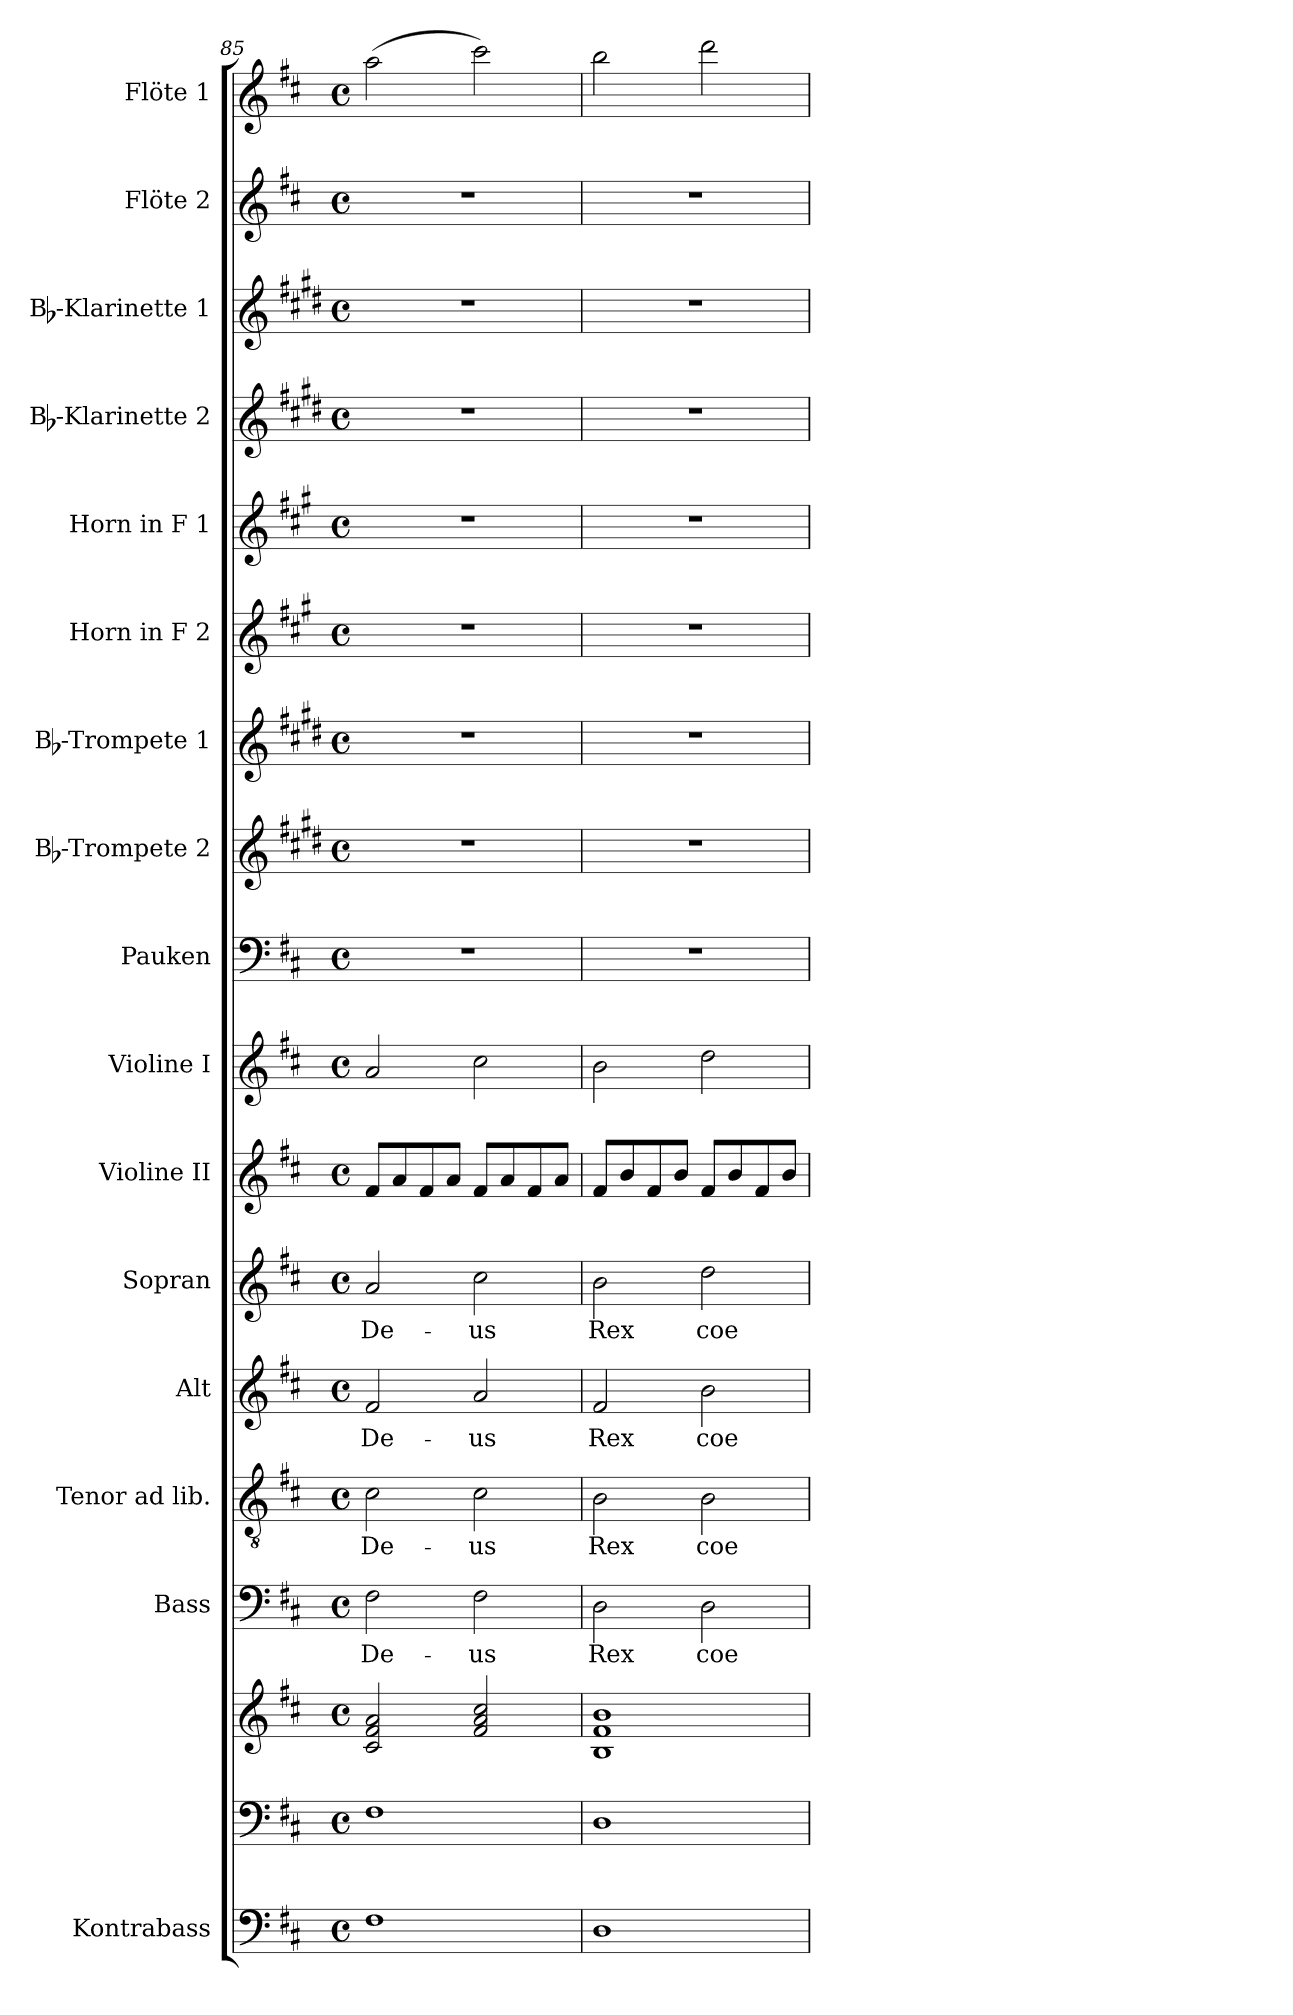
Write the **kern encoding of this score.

**kern	**kern	**kern	**kern	**text	**kern	**text	**kern	**text	**kern	**text	**kern	**kern	**kern	**kern	**kern	**kern	**kern	**kern	**kern	**kern	**kern
*part17	*part16	*part16	*part15	*part15	*part14	*part14	*part13	*part13	*part12	*part12	*part11	*part10	*part9	*part8	*part7	*part6	*part5	*part4	*part3	*part2	*part1
*staff18	*staff17	*staff16	*staff15	*staff15	*staff14	*staff14	*staff13	*staff13	*staff12	*staff12	*staff11	*staff10	*staff9	*staff8	*staff7	*staff6	*staff5	*staff4	*staff3	*staff2	*staff1
*I"Kontrabass	*	*	*I"Bass	*	*I"Tenor ad lib.	*	*I"Alt	*	*I"Sopran	*	*I"Violine II	*I"Violine I	*I"Pauken	*I"Bb-Trompete 2	*I"Bb-Trompete 1	*I"Horn in F 2	*I"Horn in F 1	*I"Bb-Klarinette 2	*I"Bb-Klarinette 1	*I"Flöte 2	*I"Flöte 1
*I'Kb.	*	*	*I'B.	*	*I'T.	*	*I'A.	*	*I'S.	*	*I'Vl. II	*I'Vl. I	*I'Pk.	*I'Bb Trp. 2	*I'Bb Trp. 1	*	*	*I'Bb Kl. 2	*I'Bb Kl. 1	*I'Fl. 2	*I'Fl. 1
*clefF4	*clefF4	*clefG2	*clefF4	*	*clefGv2	*	*clefG2	*	*clefG2	*	*clefG2	*clefG2	*clefF4	*clefG2	*clefG2	*clefG2	*clefG2	*clefG2	*clefG2	*clefG2	*clefG2
*ITrd7c12	*	*	*	*	*	*	*	*	*	*	*	*	*	*ITrd1c2	*ITrd1c2	*ITrd4c7	*ITrd4c7	*ITrd1c2	*ITrd1c2	*	*
*k[f#c#]	*k[f#c#]	*k[f#c#]	*k[f#c#]	*	*k[f#c#]	*	*k[f#c#]	*	*k[f#c#]	*	*k[f#c#]	*k[f#c#]	*k[f#c#]	*k[f#c#]	*k[f#c#]	*k[f#c#]	*k[f#c#]	*k[f#c#]	*k[f#c#]	*k[f#c#]	*k[f#c#]
*D:	*D:	*D:	*D:	*	*D:	*	*D:	*	*D:	*	*D:	*D:	*D:	*D:	*D:	*D:	*D:	*D:	*D:	*D:	*D:
*M4/4	*M4/4	*M4/4	*M4/4	*	*M4/4	*	*M4/4	*	*M4/4	*	*M4/4	*M4/4	*M4/4	*M4/4	*M4/4	*M4/4	*M4/4	*M4/4	*M4/4	*M4/4	*M4/4
*met(c)	*met(c)	*met(c)	*met(c)	*	*met(c)	*	*met(c)	*	*met(c)	*	*met(c)	*met(c)	*met(c)	*met(c)	*met(c)	*met(c)	*met(c)	*met(c)	*met(c)	*met(c)	*met(c)
=85	=85	=85	=85	=85	=85	=85	=85	=85	=85	=85	=85	=85	=85	=85	=85	=85	=85	=85	=85	=85	=85
!	!	!	!	!LO:LY:b	!	!LO:LY:b	!	!LO:LY:b	!	!LO:LY:b	!	!	!	!	!	!	!	!	!	!	!
1FF#	1F#	2c#/ 2f#/ 2a/	2F#\	De-	2c#\	De-	2f#/	De-	2a/	De-	8f#/L	2a/	1r	1r	1r	1r	1r	1r	1r	1r	(>2aa\
.	.	.	.	.	.	.	.	.	.	.	8a/	.	.	.	.	.	.	.	.	.	.
.	.	.	.	.	.	.	.	.	.	.	8f#/	.	.	.	.	.	.	.	.	.	.
.	.	.	.	.	.	.	.	.	.	.	8a/J	.	.	.	.	.	.	.	.	.	.
!	!	!	!	!LO:LY:b	!	!LO:LY:b	!	!LO:LY:b	!	!LO:LY:b	!	!	!	!	!	!	!	!	!	!	!
.	.	2f#/ 2a/ 2cc#/	2F#\	-us	2c#\	-us	2a/	-us	2cc#\	-us	8f#/L	2cc#\	.	.	.	.	.	.	.	.	2ccc#\)
.	.	.	.	.	.	.	.	.	.	.	8a/	.	.	.	.	.	.	.	.	.	.
.	.	.	.	.	.	.	.	.	.	.	8f#/	.	.	.	.	.	.	.	.	.	.
.	.	.	.	.	.	.	.	.	.	.	8a/J	.	.	.	.	.	.	.	.	.	.
=86	=86	=86	=86	=86	=86	=86	=86	=86	=86	=86	=86	=86	=86	=86	=86	=86	=86	=86	=86	=86	=86
!	!	!	!	!LO:LY:b	!	!LO:LY:b	!	!LO:LY:b	!	!LO:LY:b	!	!	!	!	!	!	!	!	!	!	!
1DD	1D	1B 1f# 1b	2D\	Rex	2B\	Rex	2f#/	Rex	2b\	Rex	8f#/L	2b\	1r	1r	1r	1r	1r	1r	1r	1r	2bb\
.	.	.	.	.	.	.	.	.	.	.	8b/	.	.	.	.	.	.	.	.	.	.
.	.	.	.	.	.	.	.	.	.	.	8f#/	.	.	.	.	.	.	.	.	.	.
.	.	.	.	.	.	.	.	.	.	.	8b/J	.	.	.	.	.	.	.	.	.	.
!	!	!	!	!LO:LY:b	!	!LO:LY:b	!	!LO:LY:b	!	!LO:LY:b	!	!	!	!	!	!	!	!	!	!	!
.	.	.	2D\	coe-	2B\	coe-	2b\	coe-	2dd\	coe-	8f#/L	2dd\	.	.	.	.	.	.	.	.	2ddd\
.	.	.	.	.	.	.	.	.	.	.	8b/	.	.	.	.	.	.	.	.	.	.
.	.	.	.	.	.	.	.	.	.	.	8f#/	.	.	.	.	.	.	.	.	.	.
.	.	.	.	.	.	.	.	.	.	.	8b/J	.	.	.	.	.	.	.	.	.	.
=	=	=	=	=	=	=	=	=	=	=	=	=	=	=	=	=	=	=	=	=	=
*-	*-	*-	*-	*-	*-	*-	*-	*-	*-	*-	*-	*-	*-	*-	*-	*-	*-	*-	*-	*-	*-
